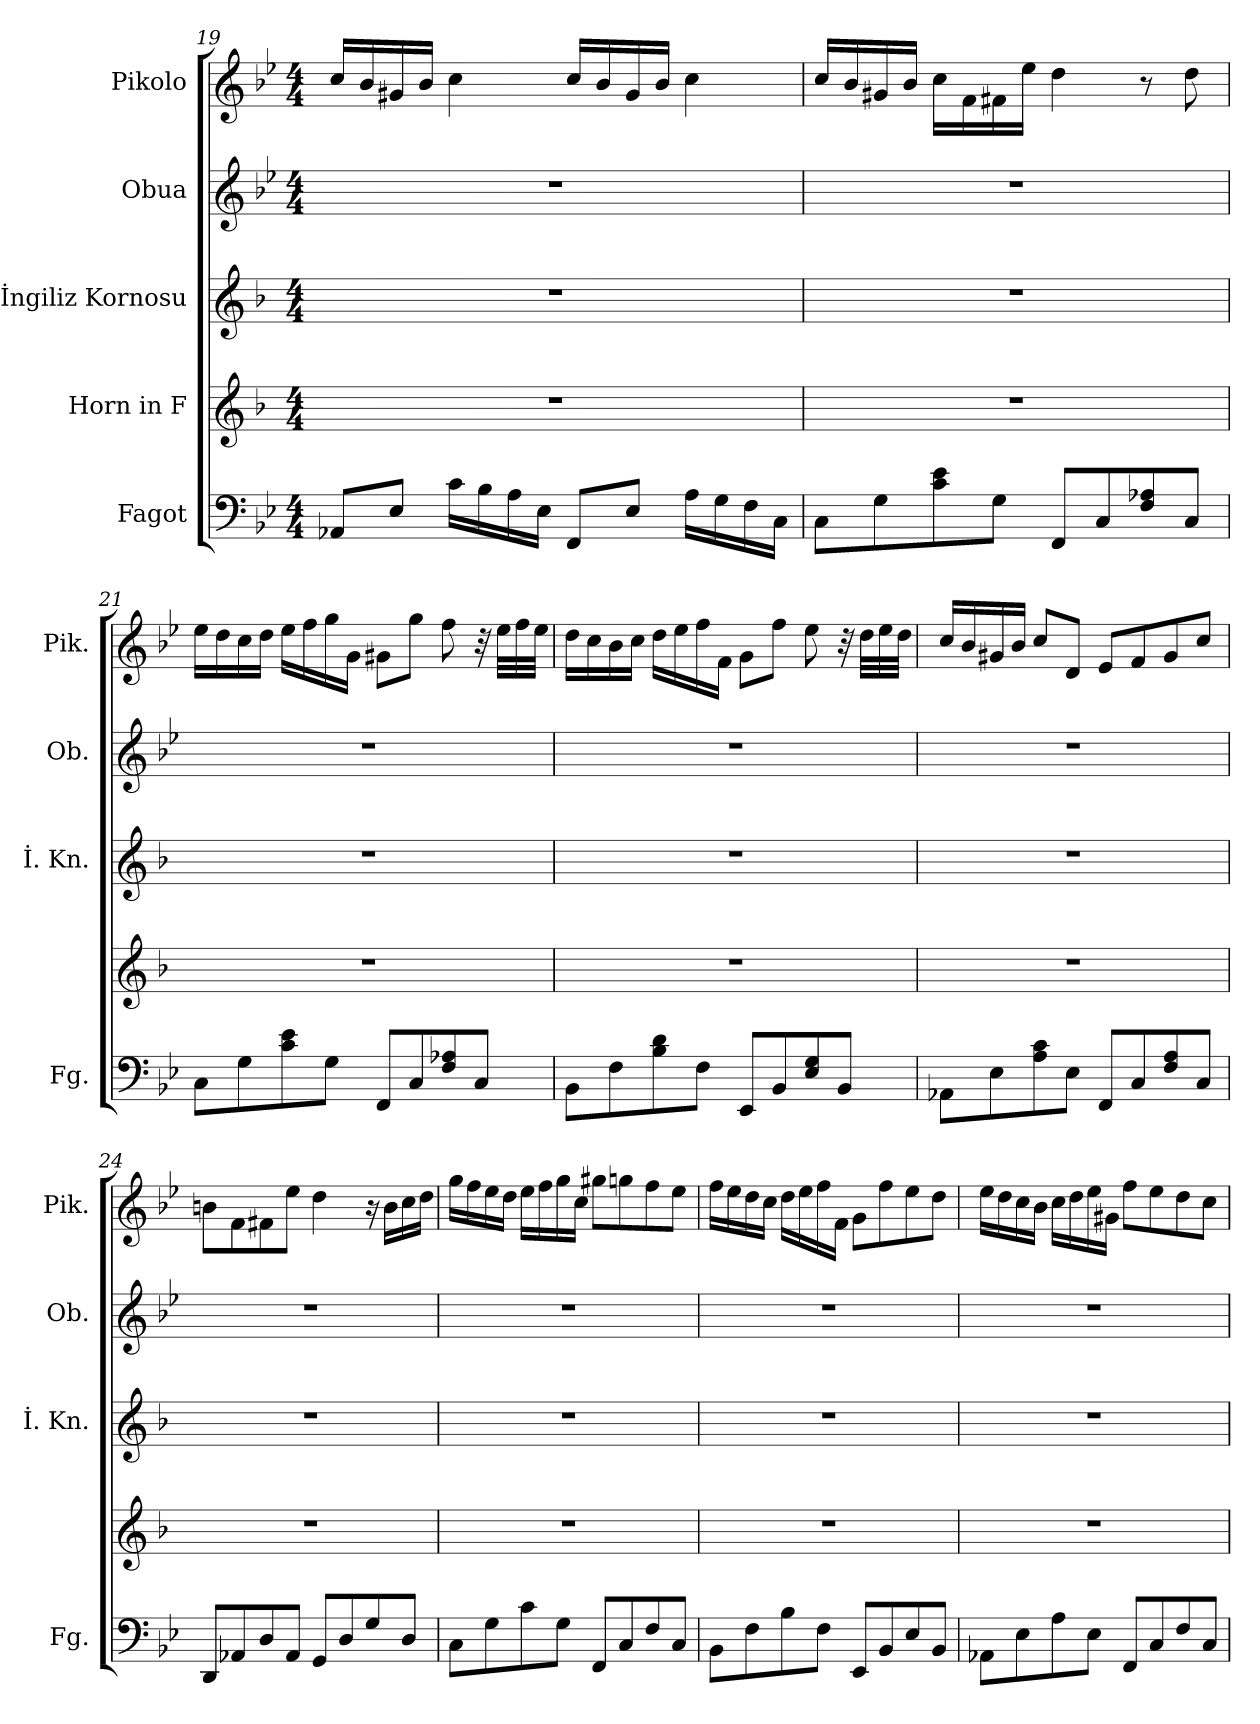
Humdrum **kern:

**kern	**kern	**kern	**kern	**kern
*part5	*part4	*part3	*part2	*part1
*staff5	*staff4	*staff3	*staff2	*staff1
*I"Fagot	*I"Horn in F	*I"İngiliz Kornosu	*I"Obua	*I"Pikolo
*I'Fg.	*	*I'İ. Kn.	*I'Ob.	*I'Pik.
!!LO:LB:g=z
*clefF4	*clefG2	*clefG2	*clefG2	*clefG2
*	*ITrd4c7	*ITrd4c7	*	*ITrd-7c-12
*k[b-e-]	*k[b-e-]	*k[b-e-]	*k[b-e-]	*k[b-e-]
*M4/4	*M4/4	*M4/4	*M4/4	*M4/4
=19	=19	=19	=19	=19
8AA-X/L	1r	1r	1r	16ccc/LL
.	.	.	.	16bb-/
8E-/J	.	.	.	16gg#X/
.	.	.	.	16bb-/JJ
16c\LL	.	.	.	4ccc\
16B-\	.	.	.	.
16A\	.	.	.	.
16E-\JJ	.	.	.	.
8FF/L	.	.	.	16ccc/LL
.	.	.	.	16bb-/
8E-/J	.	.	.	16gg#/
.	.	.	.	16bb-/JJ
16A\LL	.	.	.	4ccc\
16G\	.	.	.	.
16F\	.	.	.	.
16C\JJ	.	.	.	.
=20	=20	=20	=20	=20
8C\L	1r	1r	1r	16ccc/LL
.	.	.	.	16bb-/
8G\	.	.	.	16gg#X/
.	.	.	.	16bb-/JJ
8c\ 8e-\	.	.	.	16ccc\LL
.	.	.	.	16ff\
8G\J	.	.	.	16ff#X\
.	.	.	.	16eee-\JJ
8FF/L	.	.	.	4ddd\
8C/	.	.	.	.
8F/ 8A-X/	.	.	.	8r
8C/J	.	.	.	8ddd\
!!LO:PB:g=z
=21	=21	=21	=21	=21
8C\L	1r	1r	1r	16eee-\LL
.	.	.	.	16ddd\
8G\	.	.	.	16ccc\
.	.	.	.	16ddd\JJ
8c\ 8e-\	.	.	.	16eee-\LL
.	.	.	.	16fff\
8G\J	.	.	.	16ggg\
.	.	.	.	16gg\JJ
8FF/L	.	.	.	8gg#X\L
8C/	.	.	.	8ggg\J
8F/ 8A-X/	.	.	.	8fff\
8C/J	.	.	.	32r
.	.	.	.	32eee-\LLL
.	.	.	.	32fff\
.	.	.	.	32eee-\JJJ
=22	=22	=22	=22	=22
8BB-\L	1r	1r	1r	16ddd\LL
.	.	.	.	16ccc\
8F\	.	.	.	16bb-\
.	.	.	.	16ccc\JJ
8B-\ 8d\	.	.	.	16ddd\LL
.	.	.	.	16eee-\
8F\J	.	.	.	16fff\
.	.	.	.	16ff\JJ
8EE-/L	.	.	.	8gg\L
8BB-/	.	.	.	8fff\J
8E-/ 8G/	.	.	.	8eee-\
8BB-/J	.	.	.	32r
.	.	.	.	32ddd\LLL
.	.	.	.	32eee-\
.	.	.	.	32ddd\JJJ
=23	=23	=23	=23	=23
8AA-X\L	1r	1r	1r	16ccc/LL
.	.	.	.	16bb-/
8E-\	.	.	.	16gg#X/
.	.	.	.	16bb-/JJ
8A\ 8c\	.	.	.	8ccc/L
8E-\J	.	.	.	8dd/J
8FF/L	.	.	.	8ee-/L
8C/	.	.	.	8ff/
8F/ 8A/	.	.	.	8gg#/
8C/J	.	.	.	8ccc/J
!!LO:LB:g=z
=24	=24	=24	=24	=24
8DD/L	1r	1r	1r	8bbn\L
8AA-X/	.	.	.	8ff\
8D/	.	.	.	8ff#X\
8AA-/J	.	.	.	8eee-\J
8GG/L	.	.	.	4ddd\
8D/	.	.	.	.
8G/	.	.	.	16r
.	.	.	.	16bb\LL
8D/J	.	.	.	16ccc\
.	.	.	.	16ddd\JJ
=25	=25	=25	=25	=25
8C\L	1r	1r	1r	16ggg\LL
.	.	.	.	16fff\
8G\	.	.	.	16eee-\
.	.	.	.	16ddd\JJ
8c\	.	.	.	16eee-\LL
.	.	.	.	16fff\
8G\J	.	.	.	16ggg\
.	.	.	.	16ccc\JJ
8FF/L	.	.	.	8ggg#X\L
8C/	.	.	.	8gggn\
8F/	.	.	.	8fff\
8C/J	.	.	.	8eee-\J
=26	=26	=26	=26	=26
8BB-\L	1r	1r	1r	16fff\LL
.	.	.	.	16eee-\
8F\	.	.	.	16ddd\
.	.	.	.	16ccc\JJ
8B-\	.	.	.	16ddd\LL
.	.	.	.	16eee-\
8F\J	.	.	.	16fff\
.	.	.	.	16ff\JJ
8EE-/L	.	.	.	8gg\L
8BB-/	.	.	.	8fff\
8E-/	.	.	.	8eee-\
8BB-/J	.	.	.	8ddd\J
!!LO:PB:g=z
=27	=27	=27	=27	=27
8AA-X\L	1r	1r	1r	16eee-\LL
.	.	.	.	16ddd\
8E-\	.	.	.	16ccc\
.	.	.	.	16bb-\JJ
8A\	.	.	.	16ccc\LL
.	.	.	.	16ddd\
8E-\J	.	.	.	16eee-\
.	.	.	.	16gg#X\JJ
8FF/L	.	.	.	8fff\L
8C/	.	.	.	8eee-\
8F/	.	.	.	8ddd\
8C/J	.	.	.	8ccc\J
=	=	=	=	=
*-	*-	*-	*-	*-
